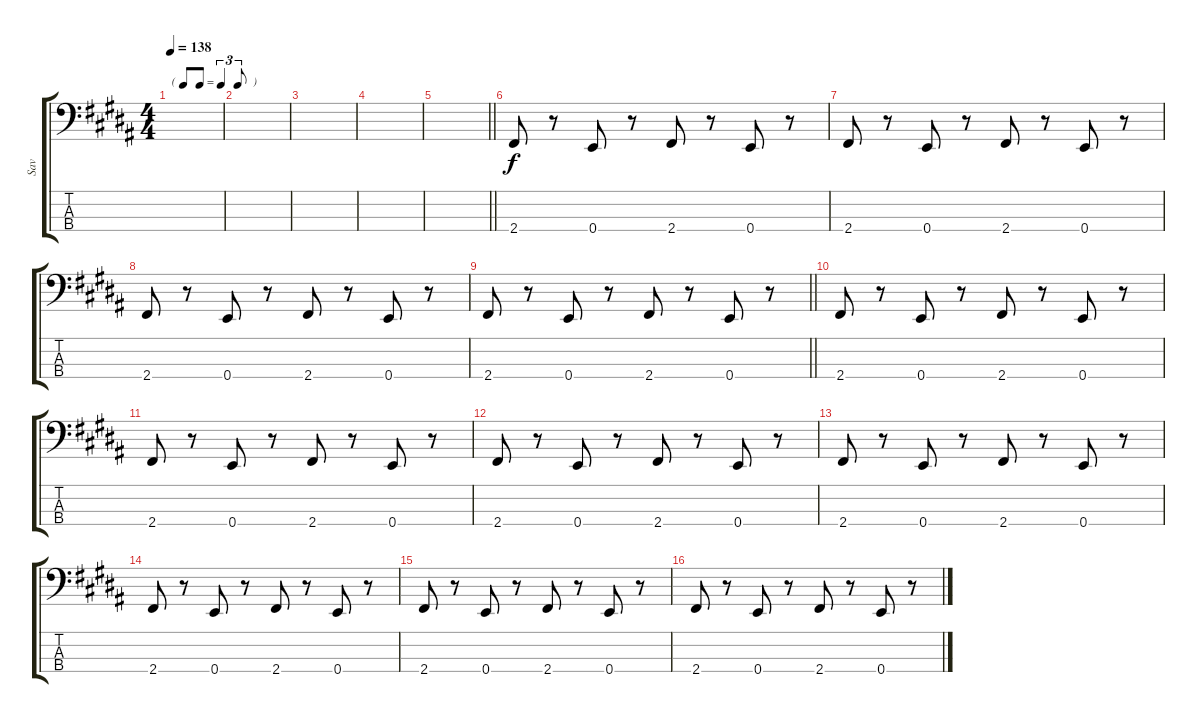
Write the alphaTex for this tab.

\track ("Sav" "Sav") {instrument electricbasspick}
\staff {score tabs}
\tuning (G2 D2 A1 E1) {hide}
\ts (4 4)
\tf triplet8th
\tempo 138
\clef f4
\ks b
|
|
|
|
\barLineRight lightlight
|
2.4.8 r.8 0.4.8 r.8 2.4.8 r.8 0.4.8 r.8 |
2.4.8 r.8 0.4.8 r.8 2.4.8 r.8 0.4.8 r.8 |
2.4.8 r.8 0.4.8 r.8 2.4.8 r.8 0.4.8 r.8 |
\barLineRight lightlight
2.4.8 r.8 0.4.8 r.8 2.4.8 r.8 0.4.8 r.8 |
2.4.8 r.8 0.4.8 r.8 2.4.8 r.8 0.4.8 r.8 |
2.4.8 r.8 0.4.8 r.8 2.4.8 r.8 0.4.8 r.8 |
2.4.8 r.8 0.4.8 r.8 2.4.8 r.8 0.4.8 r.8 |
2.4.8 r.8 0.4.8 r.8 2.4.8 r.8 0.4.8 r.8 |
2.4.8 r.8 0.4.8 r.8 2.4.8 r.8 0.4.8 r.8 |
2.4.8 r.8 0.4.8 r.8 2.4.8 r.8 0.4.8 r.8 |
2.4.8 r.8 0.4.8 r.8 2.4.8 r.8 0.4.8 r.8
